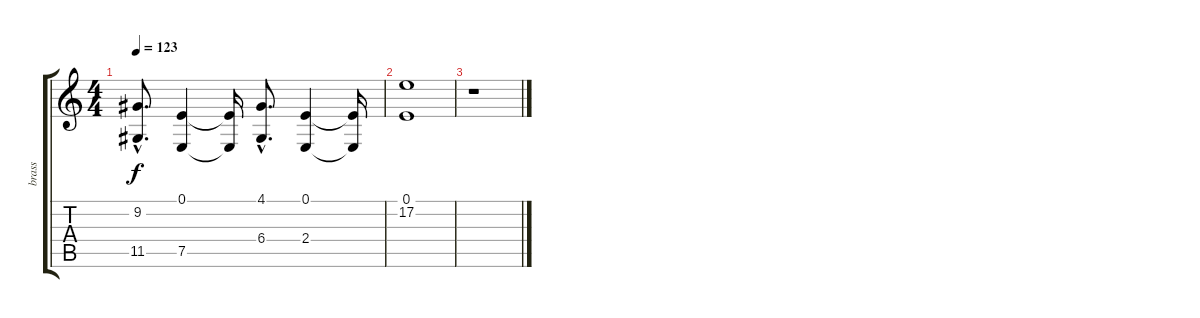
\track ("brass" "brass") {instrument trombone}
\staff {score tabs}
\tuning (E4 B3 G3 D3 A2 E2) {hide}
\ts (4 4)
\tempo 123
\clef g2
\ks c
(9.2{hac} 11.5{hac}).8{d dy f} (0.1 7.5).4 (0.1{t} 7.5{t}).16 (4.1{hac} 6.4{hac}).8{d} (0.1 2.4).4 (0.1{t} 2.4{t}).16 |
(0.1 17.2).1 |
r.1
